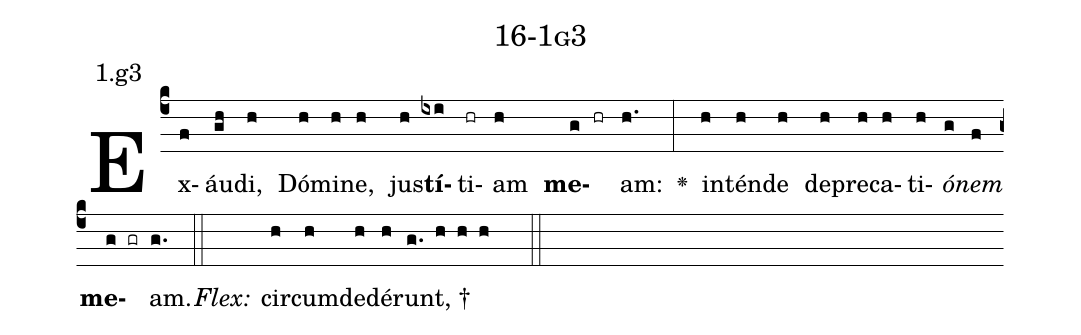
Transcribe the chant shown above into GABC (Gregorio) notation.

name: 16-1g3;
annotation: 1.g3;
%%
(c4)Ex(f)áu(gh)di,(h) Dó(h)mi(h)ne,(h) jus(h)<b>tí</b>(ixi)ti(hr)am(h) <b>me</b>(g hr)am:(h.) <v>\greheightstar</v>(:) in(h)tén(h)de(h) de(h)pre(h)ca(h)ti(h)<i>ó</i>(g)<i>nem</i>(f) <b>me</b>(g gr)am.(g.) (::)
<i>Flex:</i>()  cir(h)cum(h)de(h)dé(h)runt, †(g. h h h  ::)

%E(h) u(h) o(g) u(f) a(g) e.(g.) (::)
